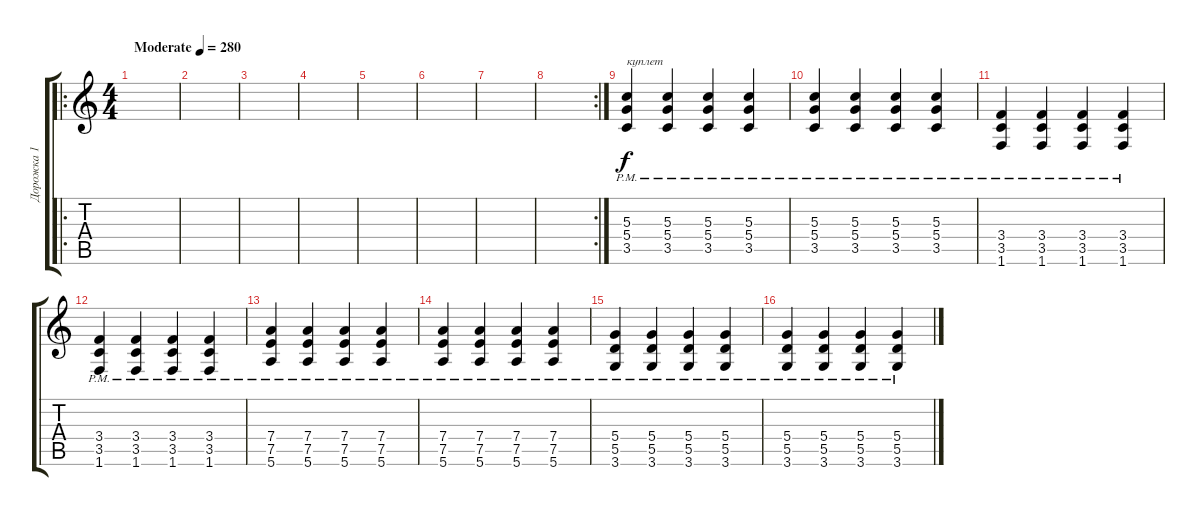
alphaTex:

\track ("Дорожка 1" "Дорожка 1") {instrument distortionguitar}
\staff {score tabs}
\tuning (E4 B3 G3 D3 A2 E2) {hide}
\ro
\ts (4 4)
\tempo (280 "Moderate")
\clef g2
\ks c
|
|
|
|
|
|
|
\rc 2
|
(5.3{pm} 5.4{pm} 3.5{pm}).4{txt "куплет"} (5.3{pm} 5.4{pm} 3.5{pm}).4 (5.3{pm} 5.4{pm} 3.5{pm}).4 (5.3{pm} 5.4{pm} 3.5{pm}).4 |
(5.3{pm} 5.4{pm} 3.5{pm}).4 (5.3{pm} 5.4{pm} 3.5{pm}).4 (5.3{pm} 5.4{pm} 3.5{pm}).4 (5.3{pm} 5.4{pm} 3.5{pm}).4 |
(3.4{pm} 3.5{pm} 1.6{pm}).4 (3.4{pm} 3.5{pm} 1.6{pm}).4 (3.4{pm} 3.5{pm} 1.6{pm}).4 (3.4{pm} 3.5{pm} 1.6{pm}).4 |
(3.4{pm} 3.5{pm} 1.6{pm}).4 (3.4{pm} 3.5{pm} 1.6{pm}).4 (3.4{pm} 3.5{pm} 1.6{pm}).4 (3.4{pm} 3.5{pm} 1.6{pm}).4 |
(7.4{pm} 7.5{pm} 5.6{pm}).4 (7.4{pm} 7.5{pm} 5.6{pm}).4 (7.4{pm} 7.5{pm} 5.6{pm}).4 (7.4{pm} 7.5{pm} 5.6{pm}).4 |
(7.4{pm} 7.5{pm} 5.6{pm}).4 (7.4{pm} 7.5{pm} 5.6{pm}).4 (7.4{pm} 7.5{pm} 5.6{pm}).4 (7.4{pm} 7.5{pm} 5.6{pm}).4 |
(5.4{pm} 5.5{pm} 3.6{pm}).4 (5.4{pm} 5.5{pm} 3.6{pm}).4 (5.4{pm} 5.5{pm} 3.6{pm}).4 (5.4{pm} 5.5{pm} 3.6{pm}).4 |
(5.4{pm} 5.5{pm} 3.6{pm}).4 (5.4{pm} 5.5{pm} 3.6{pm}).4 (5.4{pm} 5.5{pm} 3.6{pm}).4 (5.4{pm} 5.5{pm} 3.6{pm}).4
